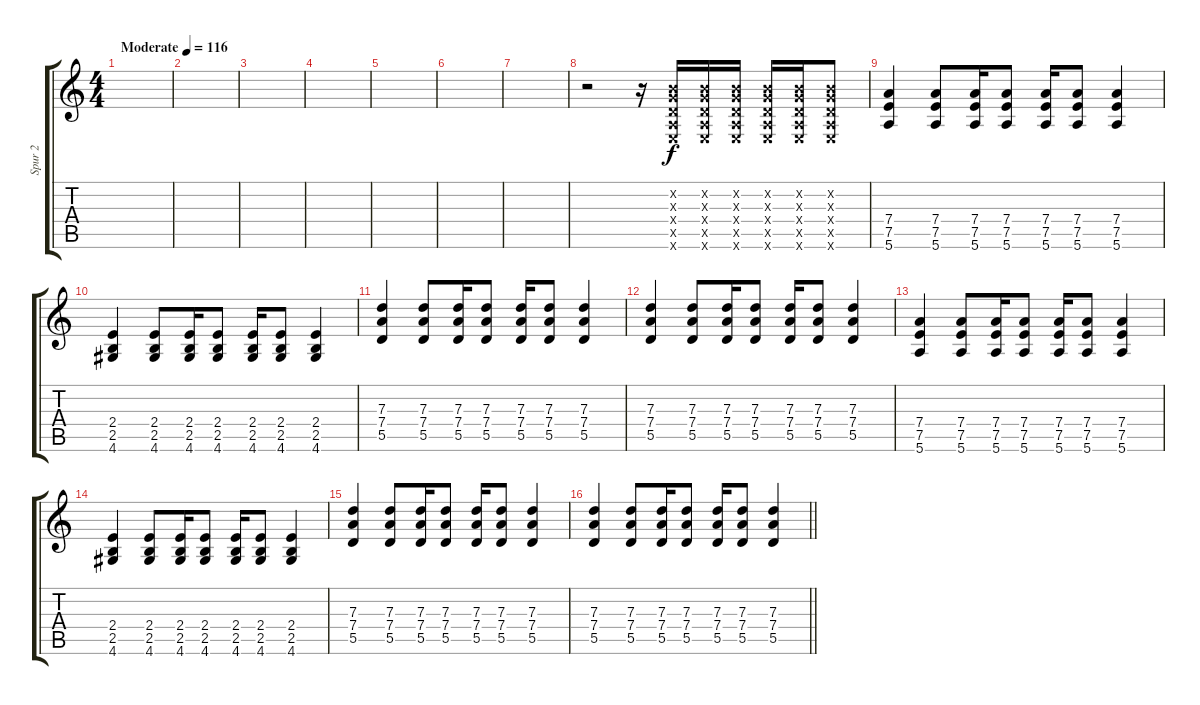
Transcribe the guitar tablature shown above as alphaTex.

\track ("Spur 2" "Spur 2") {instrument overdrivenguitar}
\staff {score tabs}
\tuning (E4 B3 G3 D3 A2 E2) {hide}
\ts (4 4)
\tempo (116 "Moderate")
\clef g2
\ks c
|
|
|
|
|
|
|
r.2 r.16 (0.2{x} 0.3{x} 0.4{x} 0.5{x} 0.6{x}).16 (0.2{x} 0.3{x} 0.4{x} 0.5{x} 0.6{x}).16 (0.2{x} 0.3{x} 0.4{x} 0.5{x} 0.6{x}).16 (0.2{x} 0.3{x} 0.4{x} 0.5{x} 0.6{x}).16 (0.2{x} 0.3{x} 0.4{x} 0.5{x} 0.6{x}).16 (0.2{x} 0.3{x} 0.4{x} 0.5{x} 0.6{x}).8 |
(7.4 7.5 5.6).4 (7.4 7.5 5.6).8 (7.4 7.5 5.6).16 (7.4 7.5 5.6).8 (7.4 7.5 5.6).16 (7.4 7.5 5.6).8 (7.4 7.5 5.6).4 |
(2.4 2.5 4.6).4 (2.4 2.5 4.6).8 (2.4 2.5 4.6).16 (2.4 2.5 4.6).8 (2.4 2.5 4.6).16 (2.4 2.5 4.6).8 (2.4 2.5 4.6).4 |
(7.3 7.4 5.5).4 (7.3 7.4 5.5).8 (7.3 7.4 5.5).16 (7.3 7.4 5.5).8 (7.3 7.4 5.5).16 (7.3 7.4 5.5).8 (7.3 7.4 5.5).4 |
(7.3 7.4 5.5).4 (7.3 7.4 5.5).8 (7.3 7.4 5.5).16 (7.3 7.4 5.5).8 (7.3 7.4 5.5).16 (7.3 7.4 5.5).8 (7.3 7.4 5.5).4 |
(7.4 7.5 5.6).4 (7.4 7.5 5.6).8 (7.4 7.5 5.6).16 (7.4 7.5 5.6).8 (7.4 7.5 5.6).16 (7.4 7.5 5.6).8 (7.4 7.5 5.6).4 |
(2.4 2.5 4.6).4 (2.4 2.5 4.6).8 (2.4 2.5 4.6).16 (2.4 2.5 4.6).8 (2.4 2.5 4.6).16 (2.4 2.5 4.6).8 (2.4 2.5 4.6).4 |
(7.3 7.4 5.5).4 (7.3 7.4 5.5).8 (7.3 7.4 5.5).16 (7.3 7.4 5.5).8 (7.3 7.4 5.5).16 (7.3 7.4 5.5).8 (7.3 7.4 5.5).4 |
\barLineRight lightlight
(7.3 7.4 5.5).4 (7.3 7.4 5.5).8 (7.3 7.4 5.5).16 (7.3 7.4 5.5).8 (7.3 7.4 5.5).16 (7.3 7.4 5.5).8 (7.3 7.4 5.5).4
